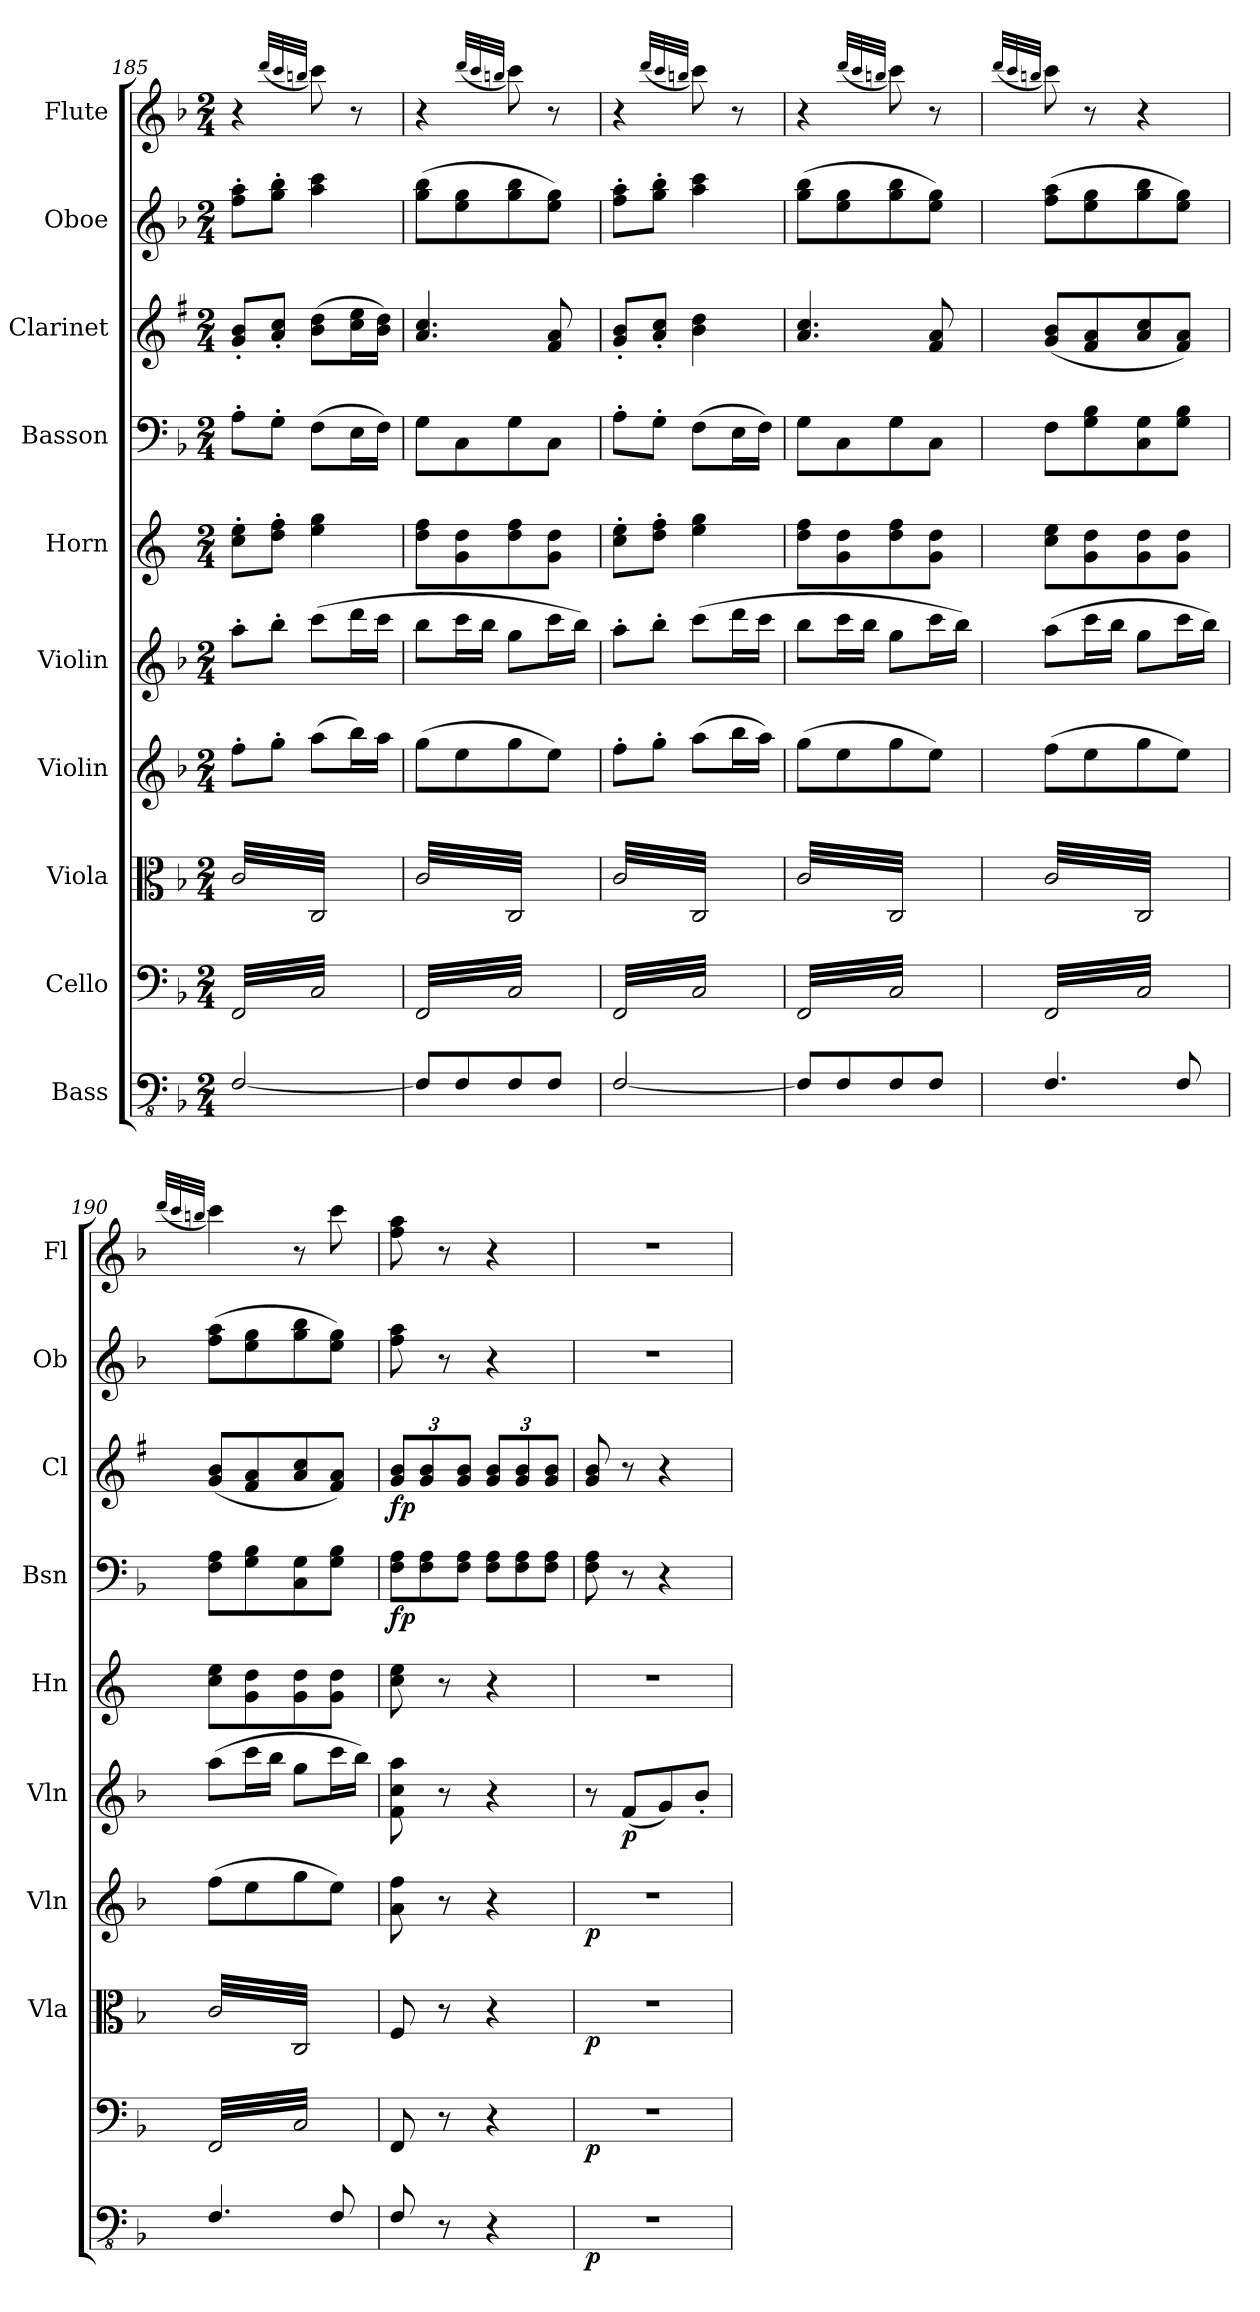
**kern	**dynam	**kern	**dynam	**kern	**dynam	**kern	**dynam	**kern	**dynam	**kern	**kern	**dynam	**kern	**dynam	**kern	**kern
*part10	*part10	*part9	*part9	*part8	*part8	*part7	*part7	*part6	*part6	*part5	*part4	*part4	*part3	*part3	*part2	*part1
*staff10	*staff10	*staff9	*staff9	*staff8	*staff8	*staff7	*staff7	*staff6	*staff6	*staff5	*staff4	*staff4	*staff3	*staff3	*staff2	*staff1
*I"Bass	*	*I"Cello	*	*I"Viola	*	*I"Violin	*	*I"Violin	*	*I"Horn	*I"Basson	*	*I"Clarinet	*	*I"Oboe	*I"Flute
*	*	*	*	*I'Vla	*	*I'Vln	*	*I'Vln	*	*I'Hn	*I'Bsn	*	*I'Cl	*	*I'Ob	*I'Fl
*clefFv4	*	*clefF4	*	*clefC3	*	*clefG2	*	*clefG2	*	*clefG2	*clefF4	*	*clefG2	*	*clefG2	*clefG2
*ITrd7c12	*	*	*	*	*	*	*	*	*	*ITrd4c7	*	*	*ITrd1c2	*	*	*
*k[b-]	*	*k[b-]	*	*k[b-]	*	*k[b-]	*	*k[b-]	*	*k[b-]	*k[b-]	*	*k[b-]	*	*k[b-]	*k[b-]
*M2/4	*	*M2/4	*	*M2/4	*	*M2/4	*	*M2/4	*	*M2/4	*M2/4	*	*M2/4	*	*M2/4	*M2/4
=185	=185	=185	=185	=185	=185	=185	=185	=185	=185	=185	=185	=185	=185	=185	=185	=185
*	*	*tremolo	*	*	*	*	*	*	*	*	*	*	*	*	*	*
*	*	*	*	*tremolo	*	*	*	*	*	*	*	*	*	*	*	*
[2FFF/	.	32FF/LLL	.	32c/LLL	.	8ff'\L	.	8aa'\L	.	8f\' 8a\'L	8A'\L	.	8f/' 8a/'L	.	8ff\' 8aa\'L	4r
.	.	32C/	.	32C/	.	.	.	.	.	.	.	.	.	.	.	.
.	.	32FF/	.	32c/	.	.	.	.	.	.	.	.	.	.	.	.
.	.	32C/	.	32C/	.	.	.	.	.	.	.	.	.	.	.	.
.	.	32FF/	.	32c/	.	8gg'\J	.	8bb-'\J	.	8g\' 8b-\'J	8G'\J	.	8g/' 8b-/'J	.	8gg\' 8bb-\'J	.
.	.	32C/	.	32C/	.	.	.	.	.	.	.	.	.	.	.	.
.	.	32FF/	.	32c/	.	.	.	.	.	.	.	.	.	.	.	.
.	.	32C/	.	32C/	.	.	.	.	.	.	.	.	.	.	.	.
.	.	.	.	.	.	.	.	.	.	.	.	.	.	.	.	(<32qddd/LLL
.	.	.	.	.	.	.	.	.	.	.	.	.	.	.	.	32qccc/
.	.	.	.	.	.	.	.	.	.	.	.	.	.	.	.	32qbbn/JJJ
.	.	32FF/	.	32c/	.	(>8aa\L	.	(>8ccc\L	.	4a\ 4cc\	(>8F\L	.	(>8a\ 8cc\L	.	4aa\ 4ccc\	8ccc\)
.	.	32C/	.	32C/	.	.	.	.	.	.	.	.	.	.	.	.
.	.	32FF/	.	32c/	.	.	.	.	.	.	.	.	.	.	.	.
.	.	32C/	.	32C/	.	.	.	.	.	.	.	.	.	.	.	.
.	.	32FF/	.	32c/	.	16bb-\L)	.	16ddd\L	.	.	16E\L	.	16b-\ 16dd\L	.	.	8r
.	.	32C/	.	32C/	.	.	.	.	.	.	.	.	.	.	.	.
.	.	32FF/	.	32c/	.	16aa\JJ	.	16ccc\JJ	.	.	16F\JJ)	.	16a\ 16cc\JJ)	.	.	.
.	.	32C/JJJ	.	32C/JJJ	.	.	.	.	.	.	.	.	.	.	.	.
!!LO:PB:g=z
=186	=186	=186	=186	=186	=186	=186	=186	=186	=186	=186	=186	=186	=186	=186	=186	=186
8FFF/L]	.	32FF/LLL	.	32c/LLL	.	(>8gg\L	.	8bb-\L	.	8g\ 8b-\L	8G\L	.	4.g/ 4.b-/	.	(>8gg\ 8bb-\L	4r
.	.	32C/	.	32C/	.	.	.	.	.	.	.	.	.	.	.	.
.	.	32FF/	.	32c/	.	.	.	.	.	.	.	.	.	.	.	.
.	.	32C/	.	32C/	.	.	.	.	.	.	.	.	.	.	.	.
8FFF/	.	32FF/	.	32c/	.	8ee\	.	16ccc\L	.	8c\ 8g\	8C\	.	.	.	8ee\ 8gg\	.
.	.	32C/	.	32C/	.	.	.	.	.	.	.	.	.	.	.	.
.	.	32FF/	.	32c/	.	.	.	16bb-\JJ	.	.	.	.	.	.	.	.
.	.	32C/	.	32C/	.	.	.	.	.	.	.	.	.	.	.	.
.	.	.	.	.	.	.	.	.	.	.	.	.	.	.	.	(<32qddd/LLL
.	.	.	.	.	.	.	.	.	.	.	.	.	.	.	.	32qccc/
.	.	.	.	.	.	.	.	.	.	.	.	.	.	.	.	32qbbn/JJJ
8FFF/	.	32FF/	.	32c/	.	8gg\	.	8gg\L	.	8g\ 8b-\	8G\	.	.	.	8gg\ 8bb-\	8ccc\)
.	.	32C/	.	32C/	.	.	.	.	.	.	.	.	.	.	.	.
.	.	32FF/	.	32c/	.	.	.	.	.	.	.	.	.	.	.	.
.	.	32C/	.	32C/	.	.	.	.	.	.	.	.	.	.	.	.
8FFF/J	.	32FF/	.	32c/	.	8ee\J)	.	16ccc\L	.	8c\ 8g\J	8C\J	.	8e/ 8g/	.	8ee\ 8gg\J)	8r
.	.	32C/	.	32C/	.	.	.	.	.	.	.	.	.	.	.	.
.	.	32FF/	.	32c/	.	.	.	16bb-\JJ)	.	.	.	.	.	.	.	.
.	.	32C/JJJ	.	32C/JJJ	.	.	.	.	.	.	.	.	.	.	.	.
=187	=187	=187	=187	=187	=187	=187	=187	=187	=187	=187	=187	=187	=187	=187	=187	=187
[2FFF/	.	32FF/LLL	.	32c/LLL	.	8ff'\L	.	8aa'\L	.	8f\' 8a\'L	8A'\L	.	8f/' 8a/'L	.	8ff\' 8aa\'L	4r
.	.	32C/	.	32C/	.	.	.	.	.	.	.	.	.	.	.	.
.	.	32FF/	.	32c/	.	.	.	.	.	.	.	.	.	.	.	.
.	.	32C/	.	32C/	.	.	.	.	.	.	.	.	.	.	.	.
.	.	32FF/	.	32c/	.	8gg'\J	.	8bb-'\J	.	8g\' 8b-\'J	8G'\J	.	8g/' 8b-/'J	.	8gg\' 8bb-\'J	.
.	.	32C/	.	32C/	.	.	.	.	.	.	.	.	.	.	.	.
.	.	32FF/	.	32c/	.	.	.	.	.	.	.	.	.	.	.	.
.	.	32C/	.	32C/	.	.	.	.	.	.	.	.	.	.	.	.
.	.	.	.	.	.	.	.	.	.	.	.	.	.	.	.	(<32qddd/LLL
.	.	.	.	.	.	.	.	.	.	.	.	.	.	.	.	32qccc/
.	.	.	.	.	.	.	.	.	.	.	.	.	.	.	.	32qbbn/JJJ
.	.	32FF/	.	32c/	.	(>8aa\L	.	(>8ccc\L	.	4a\ 4cc\	(>8F\L	.	4a\ 4cc\	.	4aa\ 4ccc\	8ccc\)
.	.	32C/	.	32C/	.	.	.	.	.	.	.	.	.	.	.	.
.	.	32FF/	.	32c/	.	.	.	.	.	.	.	.	.	.	.	.
.	.	32C/	.	32C/	.	.	.	.	.	.	.	.	.	.	.	.
.	.	32FF/	.	32c/	.	16bb-\L	.	16ddd\L	.	.	16E\L	.	.	.	.	8r
.	.	32C/	.	32C/	.	.	.	.	.	.	.	.	.	.	.	.
.	.	32FF/	.	32c/	.	16aa\JJ)	.	16ccc\JJ	.	.	16F\JJ)	.	.	.	.	.
.	.	32C/JJJ	.	32C/JJJ	.	.	.	.	.	.	.	.	.	.	.	.
=188	=188	=188	=188	=188	=188	=188	=188	=188	=188	=188	=188	=188	=188	=188	=188	=188
8FFF/L]	.	32FF/LLL	.	32c/LLL	.	(>8gg\L	.	8bb-\L	.	8g\ 8b-\L	8G\L	.	4.g/ 4.b-/	.	(>8gg\ 8bb-\L	4r
.	.	32C/	.	32C/	.	.	.	.	.	.	.	.	.	.	.	.
.	.	32FF/	.	32c/	.	.	.	.	.	.	.	.	.	.	.	.
.	.	32C/	.	32C/	.	.	.	.	.	.	.	.	.	.	.	.
8FFF/	.	32FF/	.	32c/	.	8ee\	.	16ccc\L	.	8c\ 8g\	8C\	.	.	.	8ee\ 8gg\	.
.	.	32C/	.	32C/	.	.	.	.	.	.	.	.	.	.	.	.
.	.	32FF/	.	32c/	.	.	.	16bb-\JJ	.	.	.	.	.	.	.	.
.	.	32C/	.	32C/	.	.	.	.	.	.	.	.	.	.	.	.
.	.	.	.	.	.	.	.	.	.	.	.	.	.	.	.	(<32qddd/LLL
.	.	.	.	.	.	.	.	.	.	.	.	.	.	.	.	32qccc/
.	.	.	.	.	.	.	.	.	.	.	.	.	.	.	.	32qbbn/JJJ
8FFF/	.	32FF/	.	32c/	.	8gg\	.	8gg\L	.	8g\ 8b-\	8G\	.	.	.	8gg\ 8bb-\	8ccc\)
.	.	32C/	.	32C/	.	.	.	.	.	.	.	.	.	.	.	.
.	.	32FF/	.	32c/	.	.	.	.	.	.	.	.	.	.	.	.
.	.	32C/	.	32C/	.	.	.	.	.	.	.	.	.	.	.	.
8FFF/J	.	32FF/	.	32c/	.	8ee\J)	.	16ccc\L	.	8c\ 8g\J	8C\J	.	8e/ 8g/	.	8ee\ 8gg\J)	8r
.	.	32C/	.	32C/	.	.	.	.	.	.	.	.	.	.	.	.
.	.	32FF/	.	32c/	.	.	.	16bb-\JJ)	.	.	.	.	.	.	.	.
.	.	32C/JJJ	.	32C/JJJ	.	.	.	.	.	.	.	.	.	.	.	.
=189	=189	=189	=189	=189	=189	=189	=189	=189	=189	=189	=189	=189	=189	=189	=189	=189
.	.	.	.	.	.	.	.	.	.	.	.	.	.	.	.	(<32qddd/LLL
.	.	.	.	.	.	.	.	.	.	.	.	.	.	.	.	32qccc/
.	.	.	.	.	.	.	.	.	.	.	.	.	.	.	.	32qbbn/JJJ
4.FFF/	.	32FF/LLL	.	32c/LLL	.	(>8ff\L	.	(>8aa\L	.	8f\ 8a\L	8F\L	.	(<8f/ 8a/L	.	(>8ff\ 8aa\L	8ccc\)
.	.	32C/	.	32C/	.	.	.	.	.	.	.	.	.	.	.	.
.	.	32FF/	.	32c/	.	.	.	.	.	.	.	.	.	.	.	.
.	.	32C/	.	32C/	.	.	.	.	.	.	.	.	.	.	.	.
.	.	32FF/	.	32c/	.	8ee\	.	16ccc\L	.	8c\ 8g\	8G\ 8B-\	.	8e/ 8g/	.	8ee\ 8gg\	8r
.	.	32C/	.	32C/	.	.	.	.	.	.	.	.	.	.	.	.
.	.	32FF/	.	32c/	.	.	.	16bb-\JJ	.	.	.	.	.	.	.	.
.	.	32C/	.	32C/	.	.	.	.	.	.	.	.	.	.	.	.
.	.	32FF/	.	32c/	.	8gg\	.	8gg\L	.	8c\ 8g\	8C\ 8G\	.	8g/ 8b-/	.	8gg\ 8bb-\	4r
.	.	32C/	.	32C/	.	.	.	.	.	.	.	.	.	.	.	.
.	.	32FF/	.	32c/	.	.	.	.	.	.	.	.	.	.	.	.
.	.	32C/	.	32C/	.	.	.	.	.	.	.	.	.	.	.	.
8FFF/	.	32FF/	.	32c/	.	8ee\J)	.	16ccc\L	.	8c\ 8g\J	8G\ 8B-\J	.	8e/ 8g/J)	.	8ee\ 8gg\J)	.
.	.	32C/	.	32C/	.	.	.	.	.	.	.	.	.	.	.	.
.	.	32FF/	.	32c/	.	.	.	16bb-\JJ)	.	.	.	.	.	.	.	.
.	.	32C/JJJ	.	32C/JJJ	.	.	.	.	.	.	.	.	.	.	.	.
=190	=190	=190	=190	=190	=190	=190	=190	=190	=190	=190	=190	=190	=190	=190	=190	=190
.	.	.	.	.	.	.	.	.	.	.	.	.	.	.	.	(<32qddd/LLL
.	.	.	.	.	.	.	.	.	.	.	.	.	.	.	.	32qccc/
.	.	.	.	.	.	.	.	.	.	.	.	.	.	.	.	32qbbn/JJJ
4.FFF/	.	32FF/LLL	.	32c/LLL	.	(>8ff\L	.	(>8aa\L	.	8f\ 8a\L	8F\ 8A\L	.	(<8f/ 8a/L	.	(>8ff\ 8aa\L	4ccc\)
.	.	32C/	.	32C/	.	.	.	.	.	.	.	.	.	.	.	.
.	.	32FF/	.	32c/	.	.	.	.	.	.	.	.	.	.	.	.
.	.	32C/	.	32C/	.	.	.	.	.	.	.	.	.	.	.	.
.	.	32FF/	.	32c/	.	8ee\	.	16ccc\L	.	8c\ 8g\	8G\ 8B-\	.	8e/ 8g/	.	8ee\ 8gg\	.
.	.	32C/	.	32C/	.	.	.	.	.	.	.	.	.	.	.	.
.	.	32FF/	.	32c/	.	.	.	16bb-\JJ	.	.	.	.	.	.	.	.
.	.	32C/	.	32C/	.	.	.	.	.	.	.	.	.	.	.	.
.	.	32FF/	.	32c/	.	8gg\	.	8gg\L	.	8c\ 8g\	8C\ 8G\	.	8g/ 8b-/	.	8gg\ 8bb-\	8r
.	.	32C/	.	32C/	.	.	.	.	.	.	.	.	.	.	.	.
.	.	32FF/	.	32c/	.	.	.	.	.	.	.	.	.	.	.	.
.	.	32C/	.	32C/	.	.	.	.	.	.	.	.	.	.	.	.
8FFF/	.	32FF/	.	32c/	.	8ee\J)	.	16ccc\L	.	8c\ 8g\J	8G\ 8B-\J	.	8e/ 8g/J)	.	8ee\ 8gg\J)	8ccc\
.	.	32C/	.	32C/	.	.	.	.	.	.	.	.	.	.	.	.
.	.	32FF/	.	32c/	.	.	.	16bb-\JJ)	.	.	.	.	.	.	.	.
.	.	32C/JJJ	.	32C/JJJ	.	.	.	.	.	.	.	.	.	.	.	.
*	*	*	*	*Xtremolo	*	*	*	*	*	*	*	*	*	*	*	*
*	*	*Xtremolo	*	*	*	*	*	*	*	*	*	*	*	*	*	*
!!LO:PB:g=z
=191	=191	=191	=191	=191	=191	=191	=191	=191	=191	=191	=191	=191	=191	=191	=191	=191
*	*	*	*	*	*	*	*	*	*	*	*Xtuplet	*	*Xbrackettup	*	*	*
!	!	!	!	!	!	!	!	!	!	!	!	!LO:DY:b	!	!LO:DY:b	!	!
8FFF/	.	8FF/	.	8F/	.	8a\ 8ff\	.	8f\ 8cc\ 8aa\	.	8f\ 8a\	12F\ 12A\L	fp	12f/ 12a/L	fp	8ff\ 8aa\	8ff\ 8aa\
.	.	.	.	.	.	.	.	.	.	.	.	.	.	.	.	.
.	.	.	.	.	.	.	.	.	.	.	.	.	.	.	.	.
.	.	.	.	.	.	.	.	.	.	.	12F\ 12A\	.	12f/ 12a/	.	.	.
.	.	.	.	.	.	.	.	.	.	.	.	.	.	.	.	.
8r	.	8r	.	8r	.	8r	.	8r	.	8r	.	.	.	.	8r	8r
.	.	.	.	.	.	.	.	.	.	.	.	.	.	.	.	.
.	.	.	.	.	.	.	.	.	.	.	12F\ 12A\J	.	12f/ 12a/J	.	.	.
.	.	.	.	.	.	.	.	.	.	.	.	.	.	.	.	.
.	.	.	.	.	.	.	.	.	.	.	.	.	.	.	.	.
4r	.	4r	.	4r	.	4r	.	4r	.	4r	12F\ 12A\L	.	12f/ 12a/L	.	4r	4r
.	.	.	.	.	.	.	.	.	.	.	12F\ 12A\	.	12f/ 12a/	.	.	.
.	.	.	.	.	.	.	.	.	.	.	12F\ 12A\J	.	12f/ 12a/J	.	.	.
=192	=192	=192	=192	=192	=192	=192	=192	=192	=192	=192	=192	=192	=192	=192	=192	=192
!	!LO:DY:b	!	!LO:DY:b	!	!LO:DY:b	!	!LO:DY:b	!	!	!	!	!	!	!	!	!
2r	p	2r	p	2r	p	2r	p	8r	.	2r	8F\ 8A\	.	8f/ 8a/	.	2r	2r
!	!	!	!	!	!	!	!	!	!LO:DY:b	!	!	!	!	!	!	!
.	.	.	.	.	.	.	.	(<8f/L	p	.	8r	.	8r	.	.	.
.	.	.	.	.	.	.	.	8g/)	.	.	4r	.	4r	.	.	.
.	.	.	.	.	.	.	.	8b-'/J	.	.	.	.	.	.	.	.
=	=	=	=	=	=	=	=	=	=	=	=	=	=	=	=	=
*-	*-	*-	*-	*-	*-	*-	*-	*-	*-	*-	*-	*-	*-	*-	*-	*-
